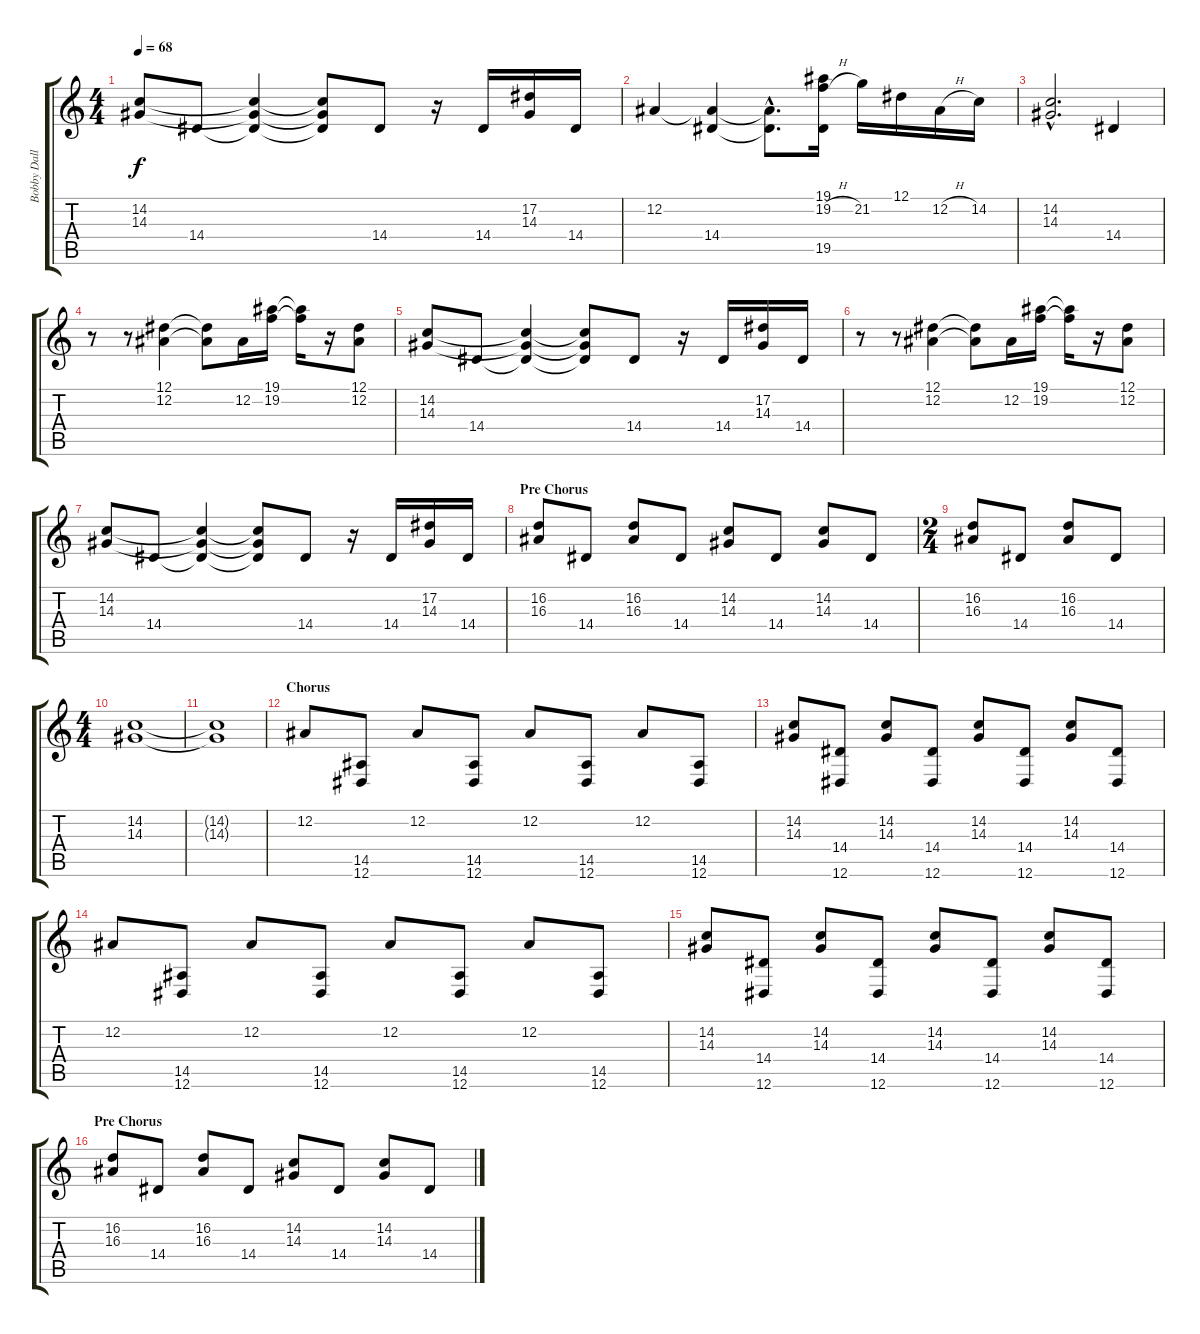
\track ("Bobby Dall - Right Hand" "Bobby Dall") {instrument acousticgrandpiano}
\staff {score tabs}
\tuning (Eb4 Bb3 Gb3 Db3 Ab2 Eb2) {hide}
\ts (4 4)
\tempo 68
\clef g2
\ks c
(14.2 14.3).8{dy f} 14.4.8 (14.2{t} 14.3{t} 14.4{t}).4 (14.2{t} 14.3{t} 14.4{t}).8 14.4.8 r.16 14.4.16 (17.2 14.3).16 14.4.16 |
12.2.4 (12.2{t} 14.4).4 (12.2{hac t} 14.4{hac t}).8{d} (19.1 19.2{h} 19.5).16 21.2.16 12.1.16 12.2{h}.16 14.2.16 |
(14.2{hac} 14.3{hac}).2{d} 14.4.4 |
r.8 r.8 (12.1 12.2).4 (12.1{t} 12.2{t}).8 12.2.16 (19.1 19.2).16 (19.1{t} 19.2{t}).16 r.16 (12.1 12.2).8 |
(14.2 14.3).8 14.4.8 (14.2{t} 14.3{t} 14.4{t}).4 (14.2{t} 14.3{t} 14.4{t}).8 14.4.8 r.16 14.4.16 (17.2 14.3).16 14.4.16 |
r.8 r.8 (12.1 12.2).4 (12.1{t} 12.2{t}).8 12.2.16 (19.1 19.2).16 (19.1{t} 19.2{t}).16 r.16 (12.1 12.2).8 |
(14.2 14.3).8 14.4.8 (14.2{t} 14.3{t} 14.4{t}).4 (14.2{t} 14.3{t} 14.4{t}).8 14.4.8 r.16 14.4.16 (17.2 14.3).16 14.4.16 |
\section ("" "Pre Chorus")
(16.2 16.3).8 14.4.8 (16.2 16.3).8 14.4.8 (14.2 14.3).8 14.4.8 (14.2 14.3).8 14.4.8 |
\ts (2 4)
(16.2 16.3).8 14.4.8 (16.2 16.3).8 14.4.8 |
\ts (4 4)
(14.2 14.3).1 |
(14.2{t} 14.3{t}).1 |
\section ("" "Chorus")
12.2.8 (14.5 12.6).8 12.2.8 (14.5 12.6).8 12.2.8 (14.5 12.6).8 12.2.8 (14.5 12.6).8 |
(14.2 14.3).8 (14.4 12.6).8 (14.2 14.3).8 (14.4 12.6).8 (14.2 14.3).8 (14.4 12.6).8 (14.2 14.3).8 (14.4 12.6).8 |
12.2.8 (14.5 12.6).8 12.2.8 (14.5 12.6).8 12.2.8 (14.5 12.6).8 12.2.8 (14.5 12.6).8 |
(14.2 14.3).8 (14.4 12.6).8 (14.2 14.3).8 (14.4 12.6).8 (14.2 14.3).8 (14.4 12.6).8 (14.2 14.3).8 (14.4 12.6).8 |
\section ("" "Pre Chorus")
(16.2 16.3).8 14.4.8 (16.2 16.3).8 14.4.8 (14.2 14.3).8 14.4.8 (14.2 14.3).8 14.4.8
